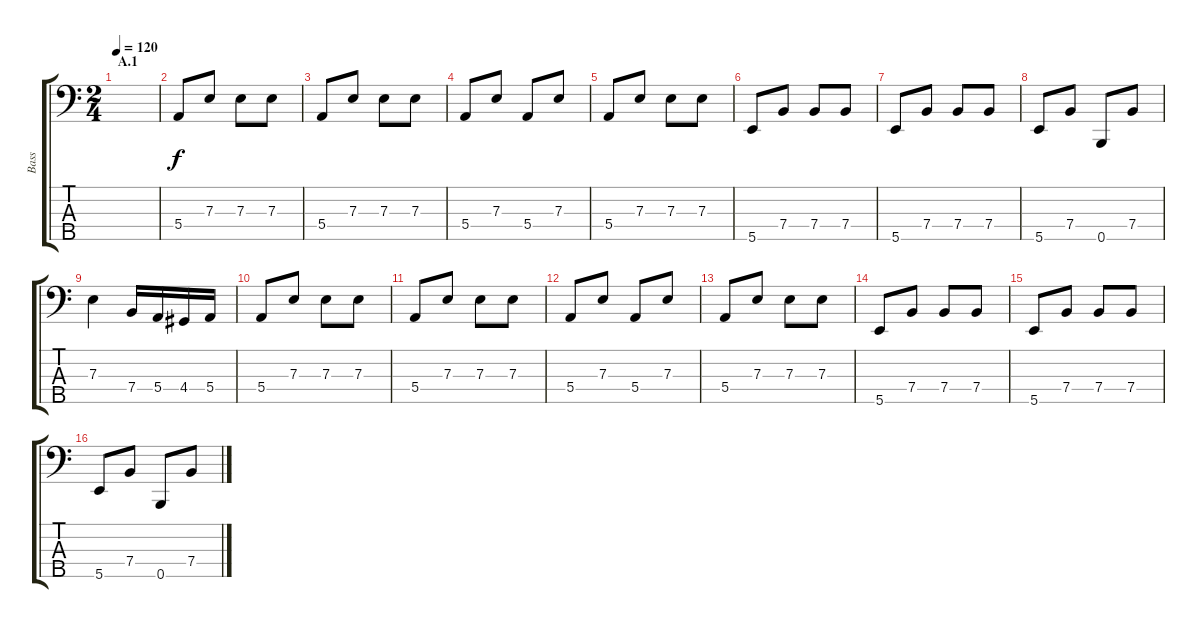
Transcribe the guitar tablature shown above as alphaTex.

\track ("Bass" "Bass") {instrument electricbasspick}
\staff {score tabs}
\tuning (G2 D2 A1 E1 B0) {hide}
\ts (2 4)
\section ("" "A.1")
\tempo 120
\clef f4
\ks c
|
5.4.8 7.3.8 7.3.8 7.3.8 |
5.4.8 7.3.8 7.3.8 7.3.8 |
5.4.8 7.3.8 5.4.8 7.3.8 |
5.4.8 7.3.8 7.3.8 7.3.8 |
5.5.8 7.4.8 7.4.8 7.4.8 |
5.5.8 7.4.8 7.4.8 7.4.8 |
5.5.8 7.4.8 0.5.8 7.4.8 |
7.3.4 7.4.16 5.4.16 4.4.16 5.4.16 |
5.4.8 7.3.8 7.3.8 7.3.8 |
5.4.8 7.3.8 7.3.8 7.3.8 |
5.4.8 7.3.8 5.4.8 7.3.8 |
5.4.8 7.3.8 7.3.8 7.3.8 |
5.5.8 7.4.8 7.4.8 7.4.8 |
5.5.8 7.4.8 7.4.8 7.4.8 |
5.5.8 7.4.8 0.5.8 7.4.8
